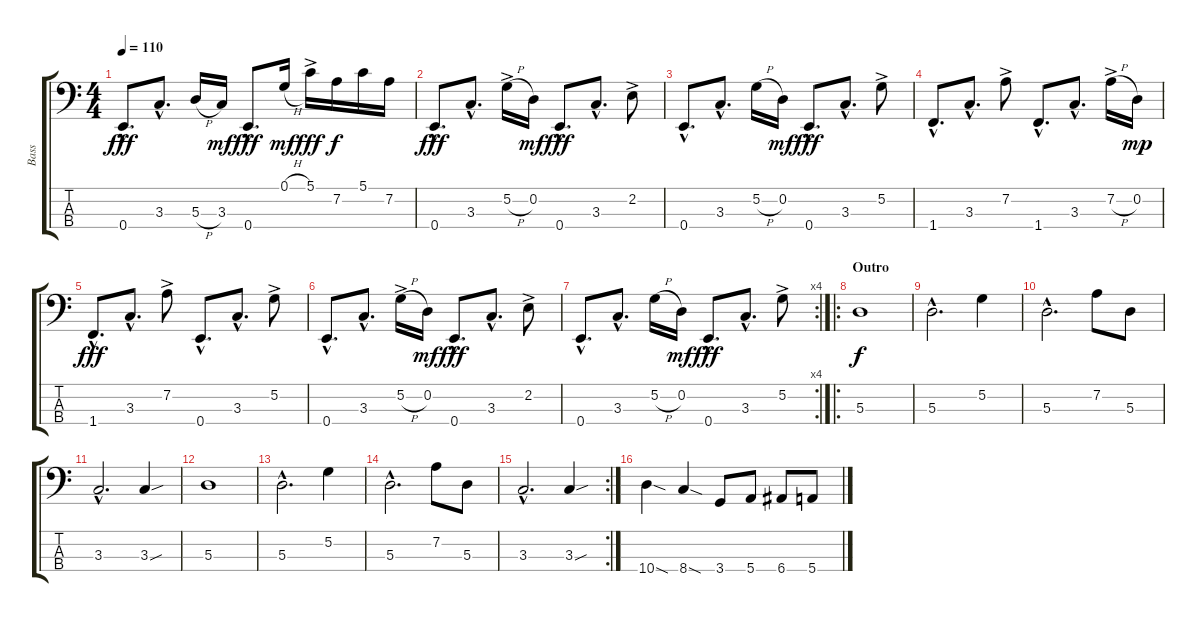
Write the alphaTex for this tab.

\track ("Bass" "Bass") {instrument electricbasspick}
\staff {score tabs}
\tuning (G2 D2 A1 E1) {hide}
\ts (4 4)
\tempo 110
\clef f4
\ks c
0.4{hac}.8{d dy fff} 3.3{hac}.8{d} 5.3{h}.16 3.3.16{dy mf} 0.4{hac}.8{d dy fff} 0.1{h}.16{dy mf} 5.1{ac}.16{dy fff} 7.2.16{dy f} 5.1.16 7.2.16 |
0.4{hac}.8{d dy fff} 3.3{hac}.8{d} 5.2{h ac}.16 0.2.16{dy mf} 0.4{hac}.8{d dy fff} 3.3{hac}.8{d} 2.2{ac}.8 |
0.4{hac}.8{d} 3.3{hac}.8{d} 5.2{h}.16 0.2.16{dy mf} 0.4{hac}.8{d dy fff} 3.3{hac}.8{d} 5.2{ac}.8 |
1.4{hac}.8{d} 3.3{hac}.8{d} 7.2{ac}.8 1.4{hac}.8{d} 3.3{hac}.8{d} 7.2{h ac}.16 0.2.16{dy mp} |
1.4{hac}.8{d dy fff} 3.3{hac}.8{d} 7.2{ac}.8 0.4{hac}.8{d} 3.3{hac}.8{d} 5.2{ac}.8 |
0.4{hac}.8{d} 3.3{hac}.8{d} 5.2{h ac}.16 0.2.16{dy mf} 0.4{hac}.8{d dy fff} 3.3{hac}.8{d} 2.2{ac}.8 |
\rc 4
0.4{hac}.8{d} 3.3{hac}.8{d} 5.2{h}.16 0.2.16{dy mf} 0.4{hac}.8{d dy fff} 3.3{hac}.8{d} 5.2{ac}.8 |
\ro
\section ("" "Outro")
5.3.1{dy f} |
5.3{hac}.2{d} 5.2.4 |
5.3{hac}.2{d} 7.2.8 5.3.8 |
3.3{hac}.2{d} 3.3{sou}.4 |
5.3.1 |
5.3{hac}.2{d} 5.2.4 |
5.3{hac}.2{d} 7.2.8 5.3.8 |
\rc 2
3.3{hac}.2{d} 3.3{sou}.4 |
10.4{sod}.4 8.4{sod}.4 3.4.8 5.4.8 6.4.8 5.4.8
